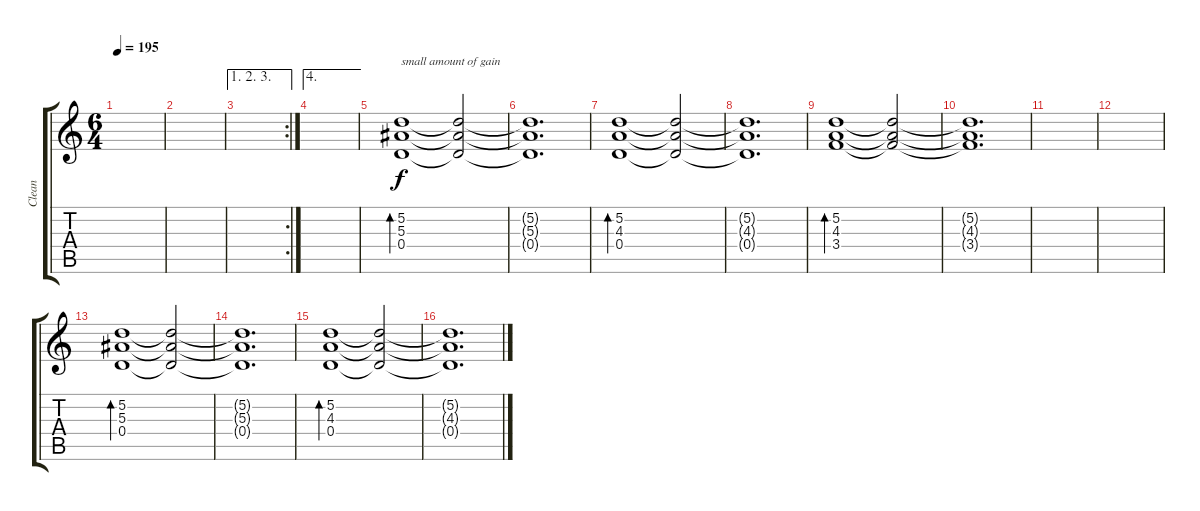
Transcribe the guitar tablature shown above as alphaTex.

\track ("Clean" "Clean") {instrument acousticguitarsteel}
\staff {score tabs}
\tuning (D4 A3 F3 D3 A2 D2) {hide}
\ts (6 4)
\tempo 195
\clef g2
\ks c
|
|
\ae (1 2 3)
\rc 2
|
\ae 4
|
(5.2 5.3 0.4).1{bd 60 txt "small amount of gain" volume 13 balance 8 instrument electricguitarclean} (5.2{t} 5.3{t} 0.4{t}).2 |
(5.2{t} 5.3{t} 0.4{t}).1{d} |
(5.2 4.3 0.4).1{bd 60} (5.2{t} 4.3{t} 0.4{t}).2 |
(5.2{t} 4.3{t} 0.4{t}).1{d} |
(5.2 4.3 3.4).1{bd 60} (5.2{t} 4.3{t} 3.4{t}).2 |
(5.2{t} 4.3{t} 3.4{t}).1{d} |
|
|
(5.2 5.3 0.4).1{bd 60} (5.2{t} 5.3{t} 0.4{t}).2 |
(5.2{t} 5.3{t} 0.4{t}).1{d} |
(5.2 4.3 0.4).1{bd 60} (5.2{t} 4.3{t} 0.4{t}).2 |
(5.2{t} 4.3{t} 0.4{t}).1{d}
